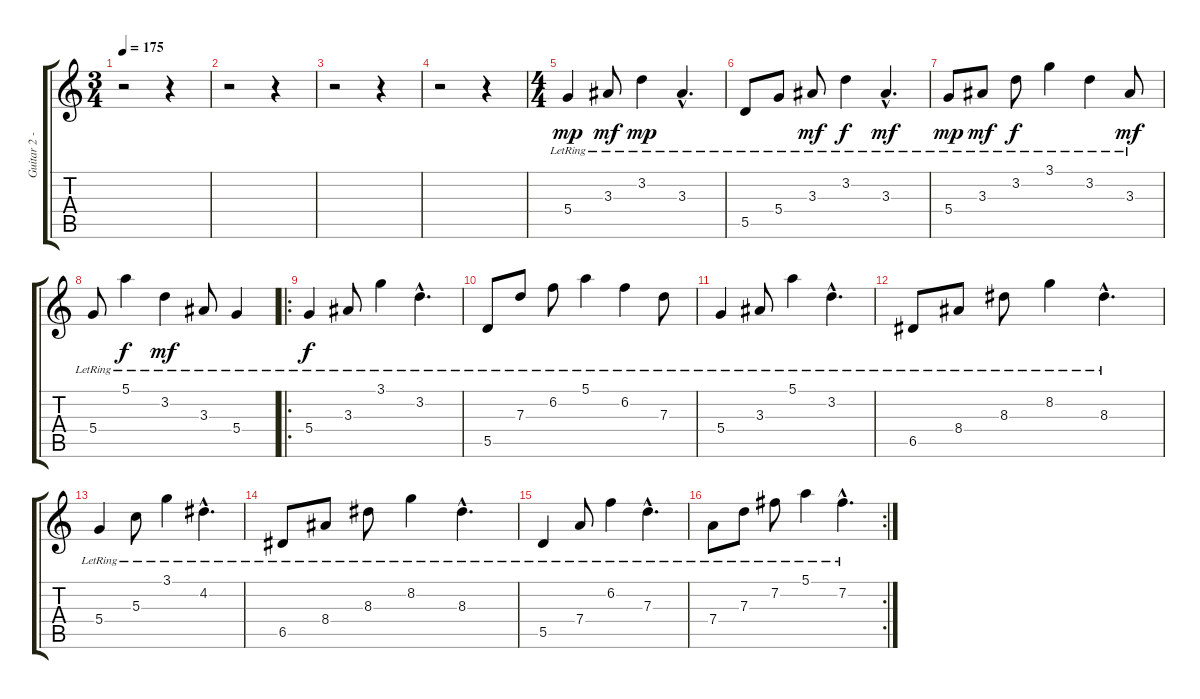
\track ("Guitar 2 - Latimer" "Guitar 2 -") {instrument acousticguitarsteel}
\staff {score tabs}
\tuning (E4 B3 G3 D3 A2 E2) {hide}
\ts (3 4)
\tempo 175
\clef g2
\ks c
r.2{dy mp} r.4 |
r.2 r.4 |
r.2 r.4 |
r.2 r.4 |
\ts (4 4)
5.4{lr}.4 3.3{lr}.8{dy mf} 3.2{lr}.4{dy mp} 3.3{hac lr}.4{d} |
5.5{lr}.8 5.4{lr}.8 3.3{lr}.8{dy mf} 3.2{lr}.4{dy f} 3.3{hac lr}.4{d dy mf} |
5.4{lr}.8{dy mp} 3.3{lr}.8{dy mf} 3.2{lr}.8{dy f} 3.1{lr}.4 3.2{lr}.4 3.3{lr}.8{dy mf} |
5.4{lr}.8 5.1{lr}.4{dy f} 3.2{lr}.4{dy mf} 3.3{lr}.8 5.4{lr}.4 |
\ro
5.4{lr}.4{dy f volume 8 instrument acousticguitarsteel} 3.3{lr}.8 3.1{lr}.4 3.2{hac lr}.4{d} |
5.5{lr}.8 7.3{lr}.8 6.2{lr}.8 5.1{lr}.4 6.2{lr}.4 7.3{lr}.8 |
5.4{lr}.4{volume 8 instrument acousticguitarsteel} 3.3{lr}.8 5.1{lr}.4 3.2{hac lr}.4{d} |
6.5{lr}.8 8.4{lr}.8 8.3{lr}.8 8.2{lr}.4 8.3{hac lr}.4{d} |
5.4{lr}.4 5.3{lr}.8 3.1{lr}.4 4.2{hac lr}.4{d} |
6.5{lr}.8 8.4{lr}.8 8.3{lr}.8 8.2{lr}.4 8.3{hac lr}.4{d} |
5.5{lr}.4 7.4{lr}.8 6.2{lr}.4 7.3{hac lr}.4{d} |
\rc 2
7.4{lr}.8 7.3{lr}.8 7.2{lr}.8 5.1{lr}.4 7.2{hac lr}.4{d}
